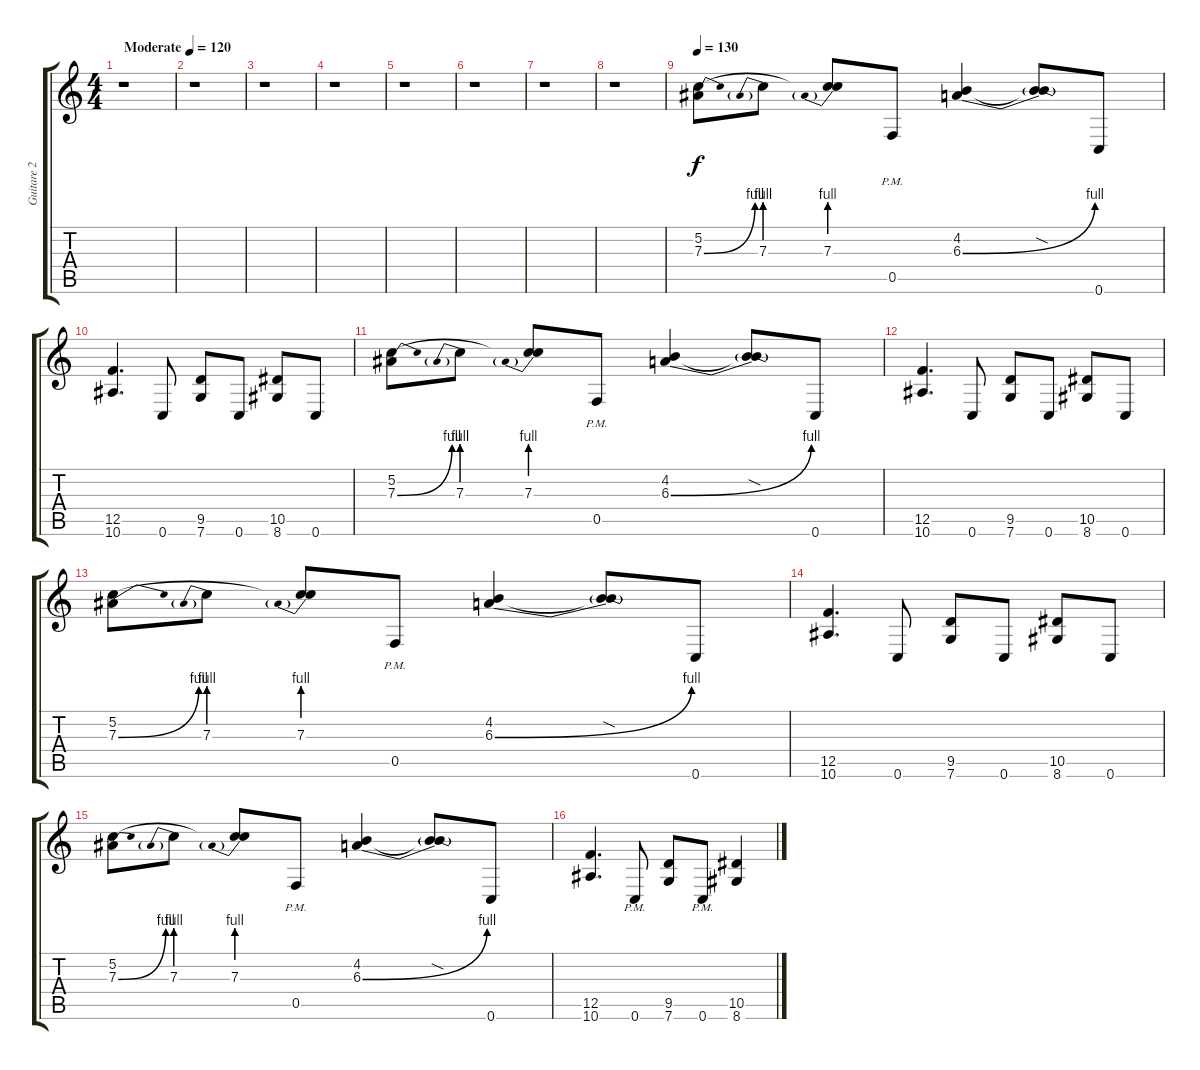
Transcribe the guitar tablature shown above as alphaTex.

\track ("Guitare 2" "Guitare 2") {instrument distortionguitar}
\staff {score tabs}
\tuning (C4 G3 Eb3 Bb2 F2 C2) {hide}
\ts (4 4)
\tempo (120 "Moderate")
\clef g2
\ks c
r.1{dy f instrument distortionguitar} |
r.1 |
r.1 |
r.1 |
r.1 |
r.1 |
r.1 |
r.1 |
\tempo 130
(5.2 7.3{be (bend 0 0 60 4)}).8 7.3{be (prebend 0 4 60 4)}.8 (5.2{t} 7.3{be (prebend 0 4 60 4)}).8 0.5{pm}.8 (4.2 6.3{be (bend 0 0 60 4)}).4 (4.2{sod t} 6.3{t}).8 0.6.8 |
(12.5 10.6).4{d} 0.6.8 (9.5 7.6).8 0.6.8 (10.5 8.6).8 0.6.8 |
(5.2 7.3{be (bend 0 0 60 4)}).8 7.3{be (prebend 0 4 60 4)}.8 (5.2{t} 7.3{be (prebend 0 4 60 4)}).8 0.5{pm}.8 (4.2 6.3{be (bend 0 0 60 4)}).4 (4.2{sod t} 6.3{t}).8 0.6.8 |
(12.5 10.6).4{d} 0.6.8 (9.5 7.6).8 0.6.8 (10.5 8.6).8 0.6.8 |
(5.2 7.3{be (bend 0 0 60 4)}).8 7.3{be (prebend 0 4 60 4)}.8 (5.2{t} 7.3{be (prebend 0 4 60 4)}).8 0.5{pm}.8 (4.2 6.3{be (bend 0 0 60 4)}).4 (4.2{sod t} 6.3{t}).8 0.6.8 |
(12.5 10.6).4{d} 0.6.8 (9.5 7.6).8 0.6.8 (10.5 8.6).8 0.6.8 |
(5.2 7.3{be (bend 0 0 60 4)}).8 7.3{be (prebend 0 4 60 4)}.8 (5.2{t} 7.3{be (prebend 0 4 60 4)}).8 0.5{pm}.8 (4.2 6.3{be (bend 0 0 60 4)}).4 (4.2{sod t} 6.3{t}).8 0.6.8 |
(12.5 10.6).4{d} 0.6{pm}.8 (9.5 7.6).8 0.6{pm}.8 (10.5 8.6).4
